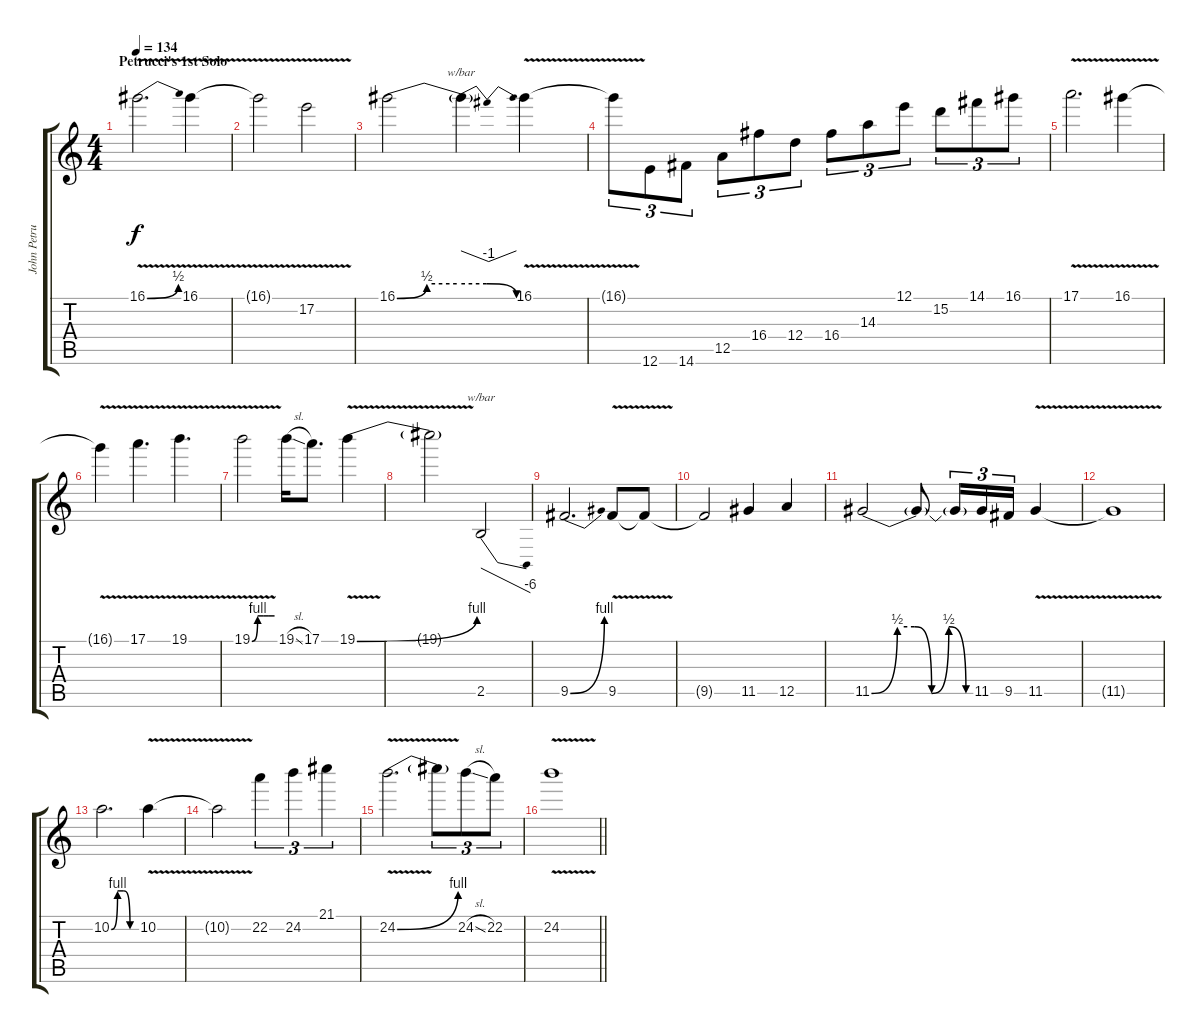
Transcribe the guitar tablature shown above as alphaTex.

\track ("John Petrucci - 1" "John Petru") {instrument distortionguitar}
\staff {score tabs}
\tuning (E4 B3 G3 D3 A2 E2) {hide}
\ts (4 4)
\section ("" "Petrucci's 1st Solo")
\tempo 134
\clef g2
\ks c
16.1{be (bend 0 0 60 2) v}.2{d dy f} 16.1{v}.4 |
16.1{v t}.2 17.2{v}.2 |
16.1{be (custom 0 0 15 2 30 2 45 2 60 0)}.2 16.1{t}.4{tbe (dip default 0 0 30 -4 60 0)} 16.1{v}.4 |
16.1{t}.8{tu (3 2)} 12.6.8{tu (3 2)} 14.6.8{tu (3 2)} 12.5.8{tu (3 2)} 16.4.8{tu (3 2)} 12.4.8{tu (3 2)} 16.4.8{tu (3 2)} 14.3.8{tu (3 2)} 12.1.8{tu (3 2)} 15.2.8{tu (3 2)} 14.1.8{tu (3 2)} 16.1.8{tu (3 2)} |
17.1{v}.2{d} 16.1{v}.4 |
16.1{v t}.4 17.1{v}.4{d} 19.1{v}.4{d} |
19.1{be (custom 0 0 15 4 30 4 45 4 60 4) v}.2 19.1{sl}.16 17.1.8{d} 19.1{be (bend 0 0 60 4) v}.4 |
19.1{t}.2 2.5.2{tbe (dive default 0 0 60 -24)} |
9.5{be (bend 0 0 60 4)}.2{d} 9.5{v}.8 9.5{t}.8 |
9.5{t}.2 11.5.4 12.5.4 |
11.5{be (custom 0 0 15 2 25 2 35 0 45 2 55 0 60 0)}.2 11.5{t}.8 11.5{t}.16{tu (3 2)} 11.5.16{tu (3 2)} 9.5.16{tu (3 2)} 11.5{v}.4 |
11.5{v t}.1 |
10.2{be (custom 0 0 15 4 30 4 45 0 60 0)}.2{d} 10.2{v}.4 |
10.2{v t}.2 22.2.4{tu (3 2)} 24.2.4{tu (3 2)} 21.1.4{tu (3 2)} |
24.2{be (bend 0 0 60 4) v}.2{d} 24.2{t}.8{tu (3 2)} 24.2{sl}.8{tu (3 2)} 22.2.8{tu (3 2)} |
\barLineRight lightlight
24.2{v}.1
